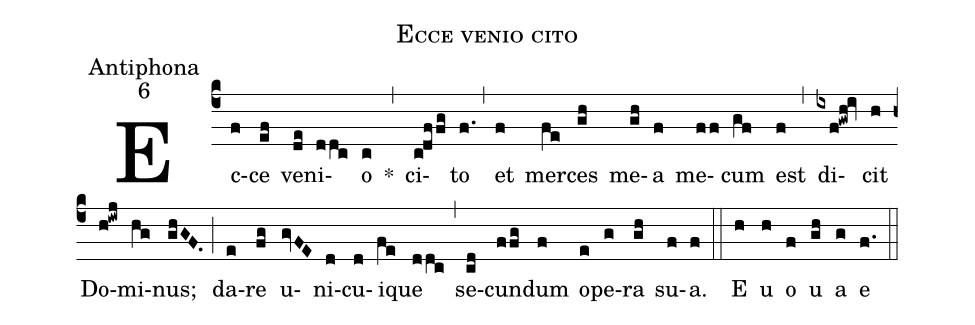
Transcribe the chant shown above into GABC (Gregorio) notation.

name:Ecce venio cito;
office-part:Antiphona;
mode:6;
%%
(c4) Ec(f)ce(ef) ve(de)ni(ddc)o(c) *(,) ci(c!df/fg)to(f.) (,) et(f) mer(fe)ces(gh) me(gh)a(f) me(ff)cum(gf) est(f) (,) di(ixf!gwh!iv)cit(h) Do(h!iwj)mi(hg)nus;(ghGF.) (;) da(e)re(fg) u(gvFE)ni(d)cu(d)i(fe)que(ddc) (,) se(cd)cun(ffg)dum(f) o(e)pe(g)ra(gh) su(f)a.(f) (::) <eu>E(h) u(h) o(f) u(gh) a(g) e(f.) </eu> (::)
